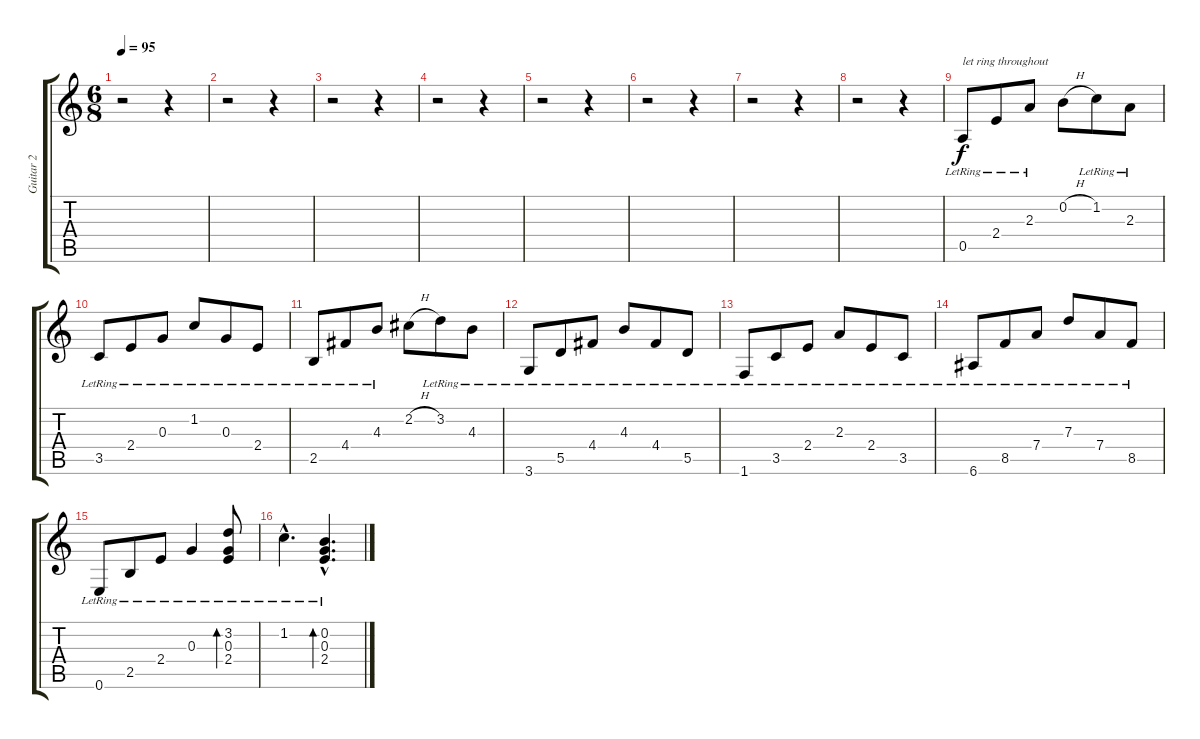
\track ("Guitar 2" "Guitar 2") {instrument electricguitarclean}
\staff {score tabs}
\tuning (E4 B3 G3 D3 A2 E2) {hide}
\ts (6 8)
\tempo 95
\clef g2
\ks c
r.2{dy f instrument electricguitarclean} r.4 |
r.2 r.4 |
r.2 r.4 |
r.2 r.4 |
r.2 r.4 |
r.2 r.4 |
r.2 r.4 |
r.2 r.4 |
0.5{lr}.8{txt "let ring throughout"} 2.4{lr}.8 2.3{lr}.8 0.2{h}.8 1.2{lr}.8 2.3{lr}.8 |
3.5{lr}.8 2.4{lr}.8 0.3{lr}.8 1.2{lr}.8 0.3{lr}.8 2.4{lr}.8 |
2.5{lr}.8 4.4{lr}.8 4.3{lr}.8 2.2{h}.8 3.2{lr}.8 4.3{lr}.8 |
3.6{lr}.8 5.5{lr}.8 4.4{lr}.8 4.3{lr}.8 4.4{lr}.8 5.5{lr}.8 |
1.6{lr}.8 3.5{lr}.8 2.4{lr}.8 2.3{lr}.8 2.4{lr}.8 3.5{lr}.8 |
6.6{lr}.8 8.5{lr}.8 7.4{lr}.8 7.3{lr}.8 7.4{lr}.8 8.5{lr}.8 |
0.6{lr}.8 2.5{lr}.8 2.4{lr}.8 0.3{lr}.4 (3.2{lr} 0.3{lr} 2.4{lr}).8{bd 120} |
1.2{hac lr}.4{d} (0.2{hac lr} 0.3{hac lr} 2.4{hac lr}).4{d bd 120}
